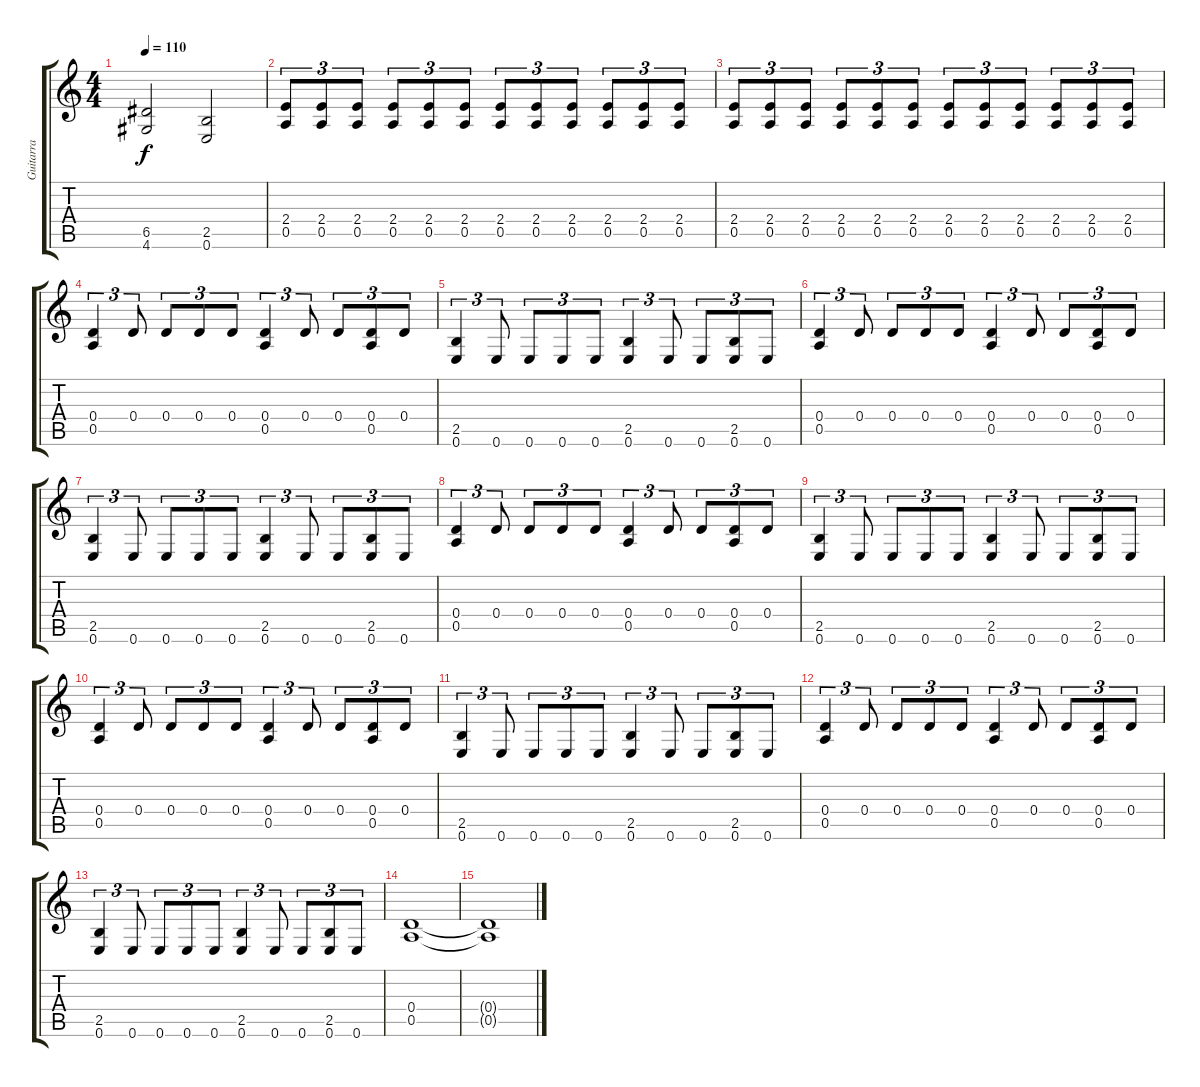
\track ("Guitarra" "Guitarra") {instrument overdrivenguitar}
\staff {score tabs}
\tuning (E4 B3 G3 D3 A2 E2) {hide}
\ts (4 4)
\tempo 110
\clef g2
\ks c
(6.5 4.6).2{dy f} (2.5 0.6).2 |
(2.4 0.5).8{tu (3 2)} (2.4 0.5).8{tu (3 2)} (2.4 0.5).8{tu (3 2)} (2.4 0.5).8{tu (3 2)} (2.4 0.5).8{tu (3 2)} (2.4 0.5).8{tu (3 2)} (2.4 0.5).8{tu (3 2)} (2.4 0.5).8{tu (3 2)} (2.4 0.5).8{tu (3 2)} (2.4 0.5).8{tu (3 2)} (2.4 0.5).8{tu (3 2)} (2.4 0.5).8{tu (3 2)} |
(2.4 0.5).8{tu (3 2)} (2.4 0.5).8{tu (3 2)} (2.4 0.5).8{tu (3 2)} (2.4 0.5).8{tu (3 2)} (2.4 0.5).8{tu (3 2)} (2.4 0.5).8{tu (3 2)} (2.4 0.5).8{tu (3 2)} (2.4 0.5).8{tu (3 2)} (2.4 0.5).8{tu (3 2)} (2.4 0.5).8{tu (3 2)} (2.4 0.5).8{tu (3 2)} (2.4 0.5).8{tu (3 2)} |
(0.4 0.5).4{tu (3 2)} 0.4.8{tu (3 2)} 0.4.8{tu (3 2)} 0.4.8{tu (3 2)} 0.4.8{tu (3 2)} (0.4 0.5).4{tu (3 2)} 0.4.8{tu (3 2)} 0.4.8{tu (3 2)} (0.4 0.5).8{tu (3 2)} 0.4.8{tu (3 2)} |
(2.5 0.6).4{tu (3 2)} 0.6.8{tu (3 2)} 0.6.8{tu (3 2)} 0.6.8{tu (3 2)} 0.6.8{tu (3 2)} (2.5 0.6).4{tu (3 2)} 0.6.8{tu (3 2)} 0.6.8{tu (3 2)} (2.5 0.6).8{tu (3 2)} 0.6.8{tu (3 2)} |
(0.4 0.5).4{tu (3 2)} 0.4.8{tu (3 2)} 0.4.8{tu (3 2)} 0.4.8{tu (3 2)} 0.4.8{tu (3 2)} (0.4 0.5).4{tu (3 2)} 0.4.8{tu (3 2)} 0.4.8{tu (3 2)} (0.4 0.5).8{tu (3 2)} 0.4.8{tu (3 2)} |
(2.5 0.6).4{tu (3 2)} 0.6.8{tu (3 2)} 0.6.8{tu (3 2)} 0.6.8{tu (3 2)} 0.6.8{tu (3 2)} (2.5 0.6).4{tu (3 2)} 0.6.8{tu (3 2)} 0.6.8{tu (3 2)} (2.5 0.6).8{tu (3 2)} 0.6.8{tu (3 2)} |
(0.4 0.5).4{tu (3 2)} 0.4.8{tu (3 2)} 0.4.8{tu (3 2)} 0.4.8{tu (3 2)} 0.4.8{tu (3 2)} (0.4 0.5).4{tu (3 2)} 0.4.8{tu (3 2)} 0.4.8{tu (3 2)} (0.4 0.5).8{tu (3 2)} 0.4.8{tu (3 2)} |
(2.5 0.6).4{tu (3 2)} 0.6.8{tu (3 2)} 0.6.8{tu (3 2)} 0.6.8{tu (3 2)} 0.6.8{tu (3 2)} (2.5 0.6).4{tu (3 2)} 0.6.8{tu (3 2)} 0.6.8{tu (3 2)} (2.5 0.6).8{tu (3 2)} 0.6.8{tu (3 2)} |
(0.4 0.5).4{tu (3 2)} 0.4.8{tu (3 2)} 0.4.8{tu (3 2)} 0.4.8{tu (3 2)} 0.4.8{tu (3 2)} (0.4 0.5).4{tu (3 2)} 0.4.8{tu (3 2)} 0.4.8{tu (3 2)} (0.4 0.5).8{tu (3 2)} 0.4.8{tu (3 2)} |
(2.5 0.6).4{tu (3 2)} 0.6.8{tu (3 2)} 0.6.8{tu (3 2)} 0.6.8{tu (3 2)} 0.6.8{tu (3 2)} (2.5 0.6).4{tu (3 2)} 0.6.8{tu (3 2)} 0.6.8{tu (3 2)} (2.5 0.6).8{tu (3 2)} 0.6.8{tu (3 2)} |
(0.4 0.5).4{tu (3 2)} 0.4.8{tu (3 2)} 0.4.8{tu (3 2)} 0.4.8{tu (3 2)} 0.4.8{tu (3 2)} (0.4 0.5).4{tu (3 2)} 0.4.8{tu (3 2)} 0.4.8{tu (3 2)} (0.4 0.5).8{tu (3 2)} 0.4.8{tu (3 2)} |
(2.5 0.6).4{tu (3 2)} 0.6.8{tu (3 2)} 0.6.8{tu (3 2)} 0.6.8{tu (3 2)} 0.6.8{tu (3 2)} (2.5 0.6).4{tu (3 2)} 0.6.8{tu (3 2)} 0.6.8{tu (3 2)} (2.5 0.6).8{tu (3 2)} 0.6.8{tu (3 2)} |
(0.4 0.5).1{volume 0} |
(0.4{t} 0.5{t}).1
